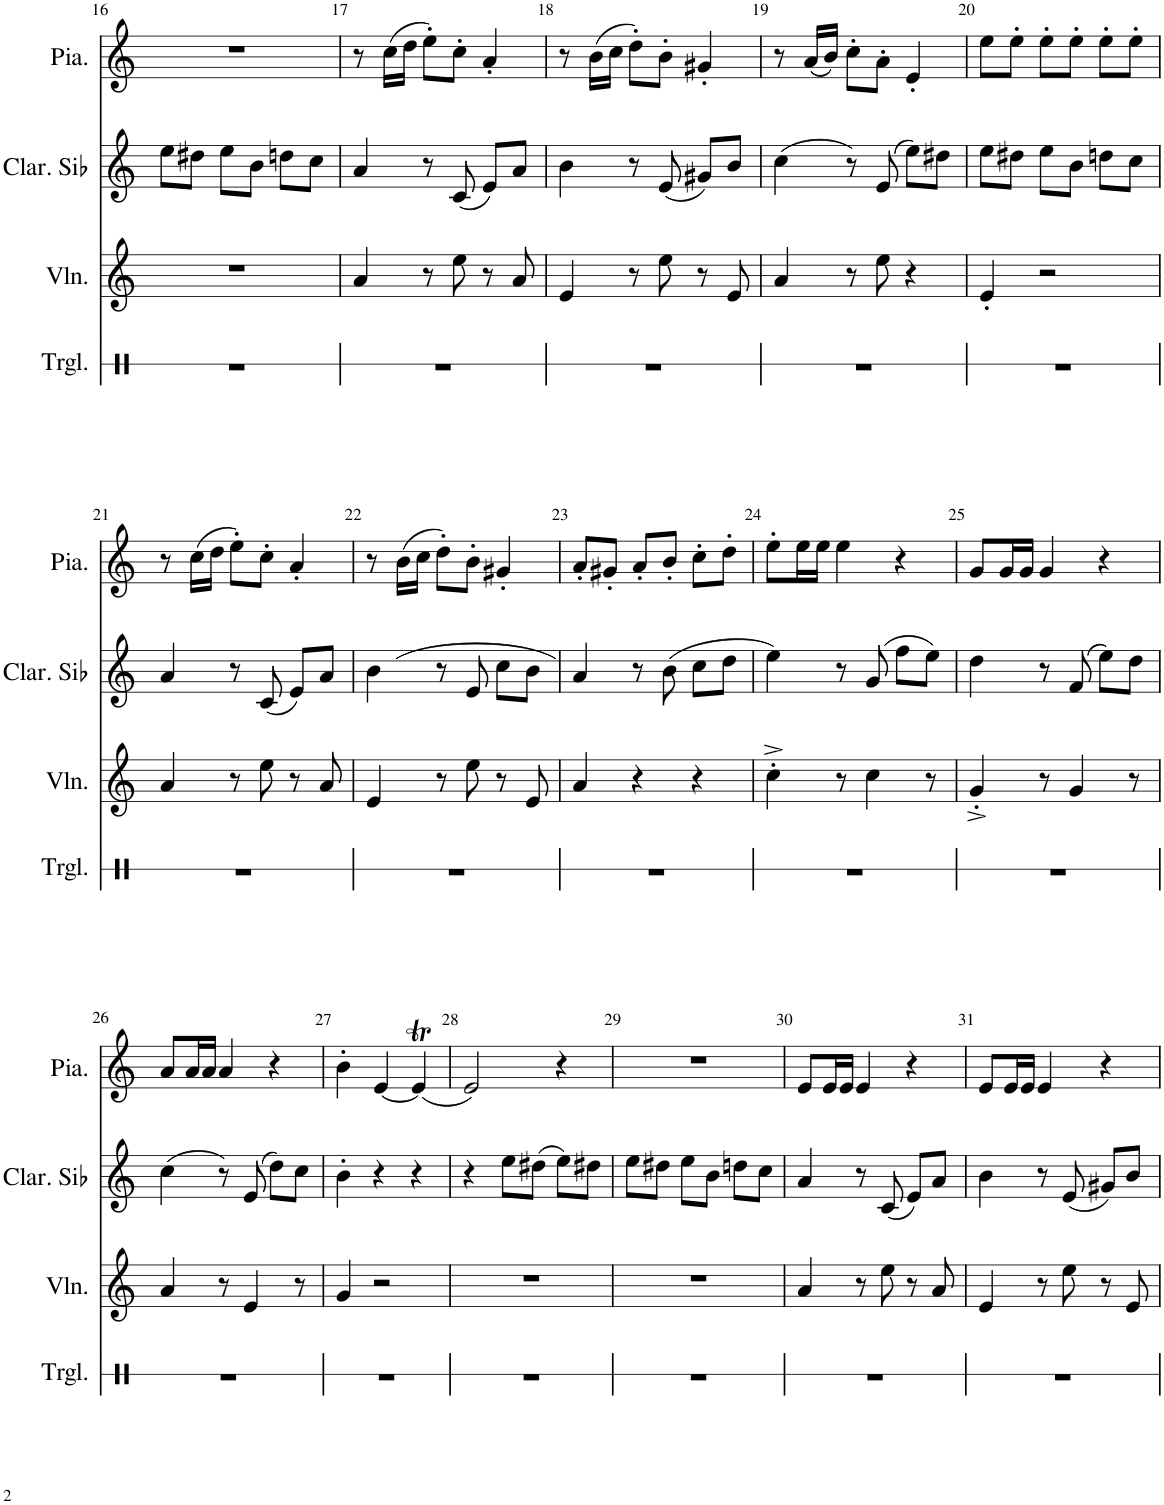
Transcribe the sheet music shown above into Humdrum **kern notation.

**kern	**kern	**kern	**kern
*part4	*part3	*part2	*part1
*staff4	*staff3	*staff2	*staff1
*I"Triangle	*I"Violon	*I"Clarinette en Sib	*I"Piano
*I'Trgl.	*I'Vln.	*I'Clar. Sib	*I'Pia.
!!LO:PB:g=z
*clefX	*clefG2	*clefG2	*clefG2
*	*	*ITrd1c2	*
*k[]	*k[]	*k[]	*k[]
*M3/4	*M3/4	*M3/4	*M3/4
=16	=16	=16	=16
2.r	2.r	8ee\L	2.r
.	.	8dd#X\J	.
.	.	8ee\L	.
.	.	8b\J	.
.	.	8ddn\L	.
.	.	8cc\J	.
=17	=17	=17	=17
2.r	4a/	4a/	8r
.	.	.	(16cc\LL
.	.	.	16dd\JJ
.	8r	8r	8ee'\L)
.	8ee\	(8c/	8cc'\J
.	8r	8e/L)	4a'/
.	8a/	8a/J	.
=18	=18	=18	=18
2.r	4e/	4b\	8r
.	.	.	(16b\LL
.	.	.	16cc\JJ
.	8r	8r	8dd'\L)
.	8ee\	(8e/	8b'\J
.	8r	8g#X/L)	4g#X'/
.	8e/	8b/J	.
=19	=19	=19	=19
2.r	4a/	(4cc\	8r
.	.	.	(16a/LL
.	.	.	16b/JJ)
.	8r	8r)	8cc'\L
.	8ee\	(8e/	8a'\J
.	4r	8ee\L)	4e'/
.	.	8dd#X\J	.
=20	=20	=20	=20
2.r	4e'/	8ee\L	8ee\L
.	.	8dd#X\J	8ee'\J
.	2r	8ee\L	8ee'\L
.	.	8b\J	8ee'\J
.	.	8ddn\L	8ee'\L
.	.	8cc\J	8ee'\J
!!LO:LB:g=z
=21	=21	=21	=21
2.r	4a/	4a/	8r
.	.	.	(16cc\LL
.	.	.	16dd\JJ
.	8r	8r	8ee'\L)
.	8ee\	(8c/	8cc'\J
.	8r	8e/L)	4a'/
.	8a/	8a/J	.
=22	=22	=22	=22
2.r	4e/	(4b\	8r
.	.	.	(16b\LL
.	.	.	16cc\JJ
.	8r	8r	8dd'\L)
.	8ee\	8e/	8b'\J
.	8r	8cc\L	4g#X'/
.	8e/	8b\J)	.
=23	=23	=23	=23
2.r	4a/	4a/	8a'/L
.	.	.	8g#X'/J
.	4r	8r	8a'/L
.	.	(8b\	8b'/J
.	4r	8cc\L	8cc'\L
.	.	8dd\J	8dd'\J
=24	=24	=24	=24
2.r	4cc'^\	4ee\)	8ee'\L
.	.	.	16ee\L
.	.	.	16ee\JJ
.	8r	8r	4ee\
.	4cc\	(8g/	.
.	.	8ff\L	4r
.	8r	8ee\J)	.
=25	=25	=25	=25
2.r	4g'^/	4dd\	8g/L
.	.	.	16g/L
.	.	.	16g/JJ
.	8r	8r	4g/
.	4g/	(8f/	.
.	.	8ee\L)	4r
.	8r	8dd\J	.
!!LO:LB:g=z
=26	=26	=26	=26
2.r	4a/	(4cc\	8a/L
.	.	.	16a/L
.	.	.	16a/JJ
.	8r	8r)	4a/
.	4e/	(8e/	.
.	.	8dd\L)	4r
.	8r	8cc\J	.
=27	=27	=27	=27
2.r	4g/	4b'\	4b'\
.	2r	4r	[4e/
.	.	4r	(4et/]
=28	=28	=28	=28
2.r	2.r	4r	2e/)
.	.	8ee\L	.
.	.	(8dd#X\J	.
.	.	8ee\L)	4r
.	.	8dd#X\J	.
=29	=29	=29	=29
2.r	2.r	8ee\L	2.r
.	.	8dd#X\J	.
.	.	8ee\L	.
.	.	8b\J	.
.	.	8ddn\L	.
.	.	8cc\J	.
=30	=30	=30	=30
2.r	4a/	4a/	8e/L
.	.	.	16e/L
.	.	.	16e/JJ
.	8r	8r	4e/
.	8ee\	(8c/	.
.	8r	8e/L)	4r
.	8a/	8a/J	.
=31	=31	=31	=31
2.r	4e/	4b\	8e/L
.	.	.	16e/L
.	.	.	16e/JJ
.	8r	8r	4e/
.	8ee\	(8e/	.
.	8r	8g#X/L)	4r
.	8e/	8b/J	.
=	=	=	=
*-	*-	*-	*-
